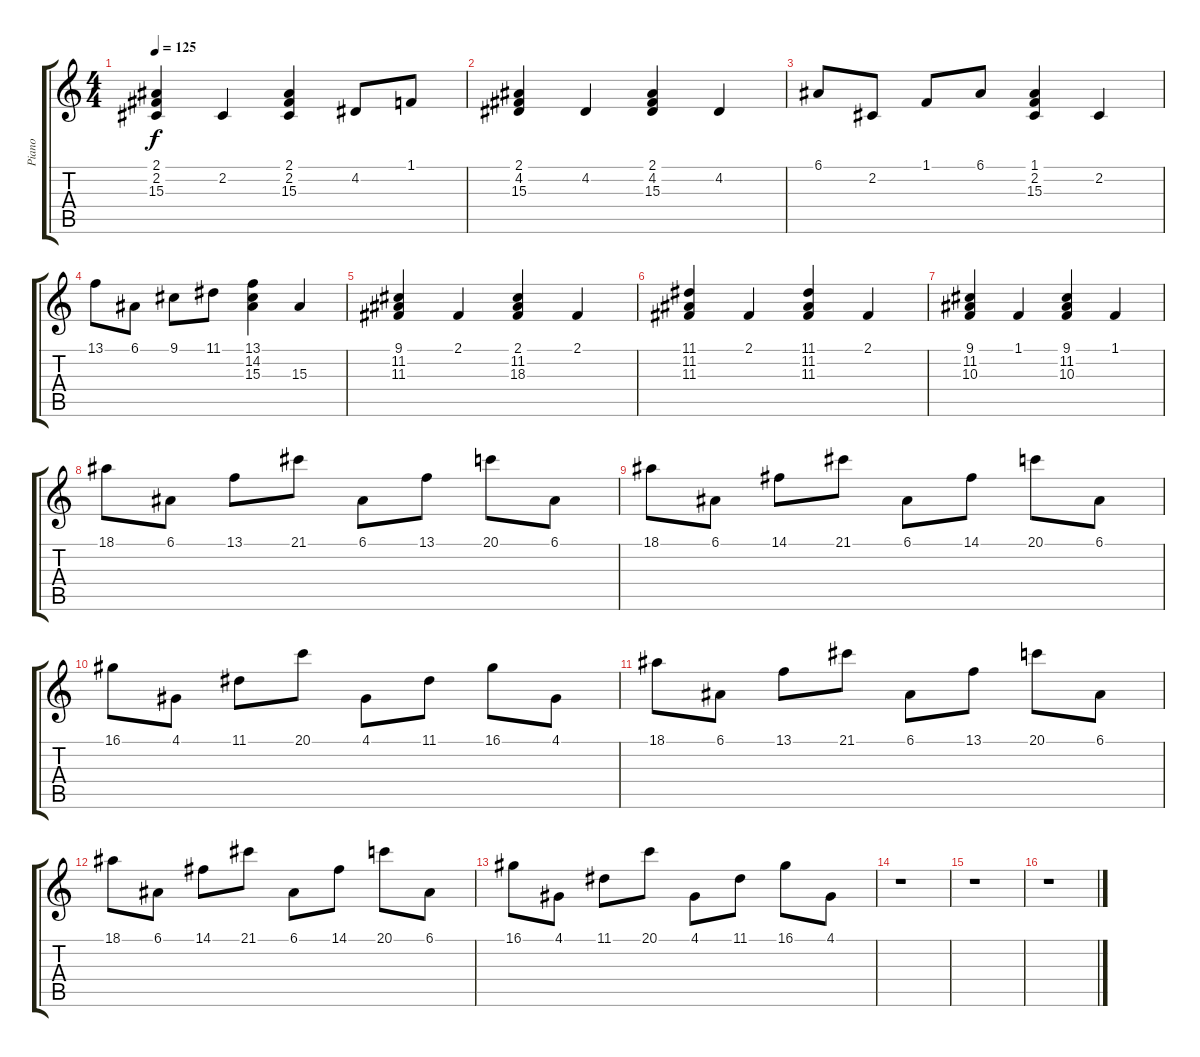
\track ("Piano" "Piano") {instrument acousticgrandpiano}
\staff {score tabs}
\tuning (E4 B3 G3 D3 A2 E2) {hide}
\ts (4 4)
\tempo 125
\clef g2
\ks c
(2.1 2.2 15.3).4{dy f} 2.2.4 (2.1 2.2 15.3).4 4.2.8 1.1.8 |
(2.1 4.2 15.3).4 4.2.4 (2.1 4.2 15.3).4 4.2.4 |
6.1.8 2.2.8 1.1.8 6.1.8 (1.1 2.2 15.3).4 2.2.4 |
13.1.8 6.1.8 9.1.8 11.1.8 (13.1 14.2 15.3).4 15.3.4 |
(9.1 11.2 11.3).4 2.1.4 (2.1 11.2 18.3).4 2.1.4 |
(11.1 11.2 11.3).4 2.1.4 (11.1 11.2 11.3).4 2.1.4 |
(9.1 11.2 10.3).4 1.1.4 (9.1 11.2 10.3).4 1.1.4 |
18.1.8{volume 15} 6.1.8 13.1.8 21.1.8 6.1.8 13.1.8 20.1.8 6.1.8 |
18.1.8 6.1.8 14.1.8 21.1.8 6.1.8 14.1.8 20.1.8 6.1.8 |
16.1.8 4.1.8 11.1.8 20.1.8 4.1.8 11.1.8 16.1.8 4.1.8 |
18.1.8 6.1.8 13.1.8 21.1.8 6.1.8 13.1.8 20.1.8 6.1.8 |
18.1.8 6.1.8 14.1.8 21.1.8 6.1.8 14.1.8 20.1.8 6.1.8 |
16.1.8 4.1.8 11.1.8 20.1.8 4.1.8 11.1.8 16.1.8 4.1.8 |
r.1 |
r.1 |
r.1
